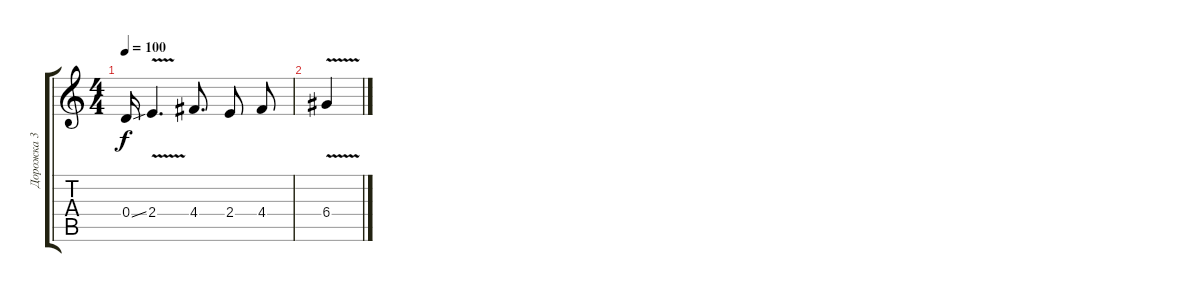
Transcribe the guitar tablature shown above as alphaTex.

\track ("Дорожка 3" "Дорожка 3") {instrument overdrivenguitar}
\staff {score tabs}
\tuning (E4 B3 G3 D3 A2 D2) {hide}
\ts (4 4)
\tempo 100
\clef g2
\ks c
0.4{ss}.16{dy f} 2.4{v}.4{d} 4.4.8{d} 2.4.8 4.4.8 |
6.4{v}.4
